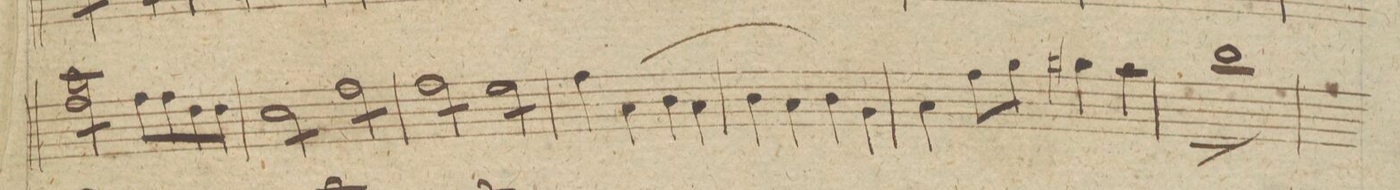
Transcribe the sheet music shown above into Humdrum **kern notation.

**kern	**dynam
*I"Violino 2do	*
*clefG2	*
*k[b-]	*
*met(c|)	*
*M2/2	*
8aaL 8ff\	.
8aa 8ff\	.
8aa 8ff\	.
8aaJ 8ff\	.
*Xtremolo	*
8ff\L	.
8ff\	.
8dd\	.
8dd\J	.
=71	=71
*tremolo	*
8cc\L	.
8cc\	.
8cc\	.
8cc\J	.
8ff\L	.
8ff\	.
8ff\	.
8ff\J	.
=72	=72
8ff\L	.
8ff\	.
8ff\	.
8ff\J	.
8ee\L	.
8ee\	.
8ee\	.
8ee\J	.
=73	=73
4ff\	.
(4a\	.
4b-\	.
4a\	.
=74	=74
4b-\	.
4a\	.
4b-\)	.
4g\	.
=75	=75
4a\	.
8ff\L	.
8gg\J	.
4gg#X\	.
4aa\	.
=76	=76
1bb-	>]
=77	=77
*-	*-
